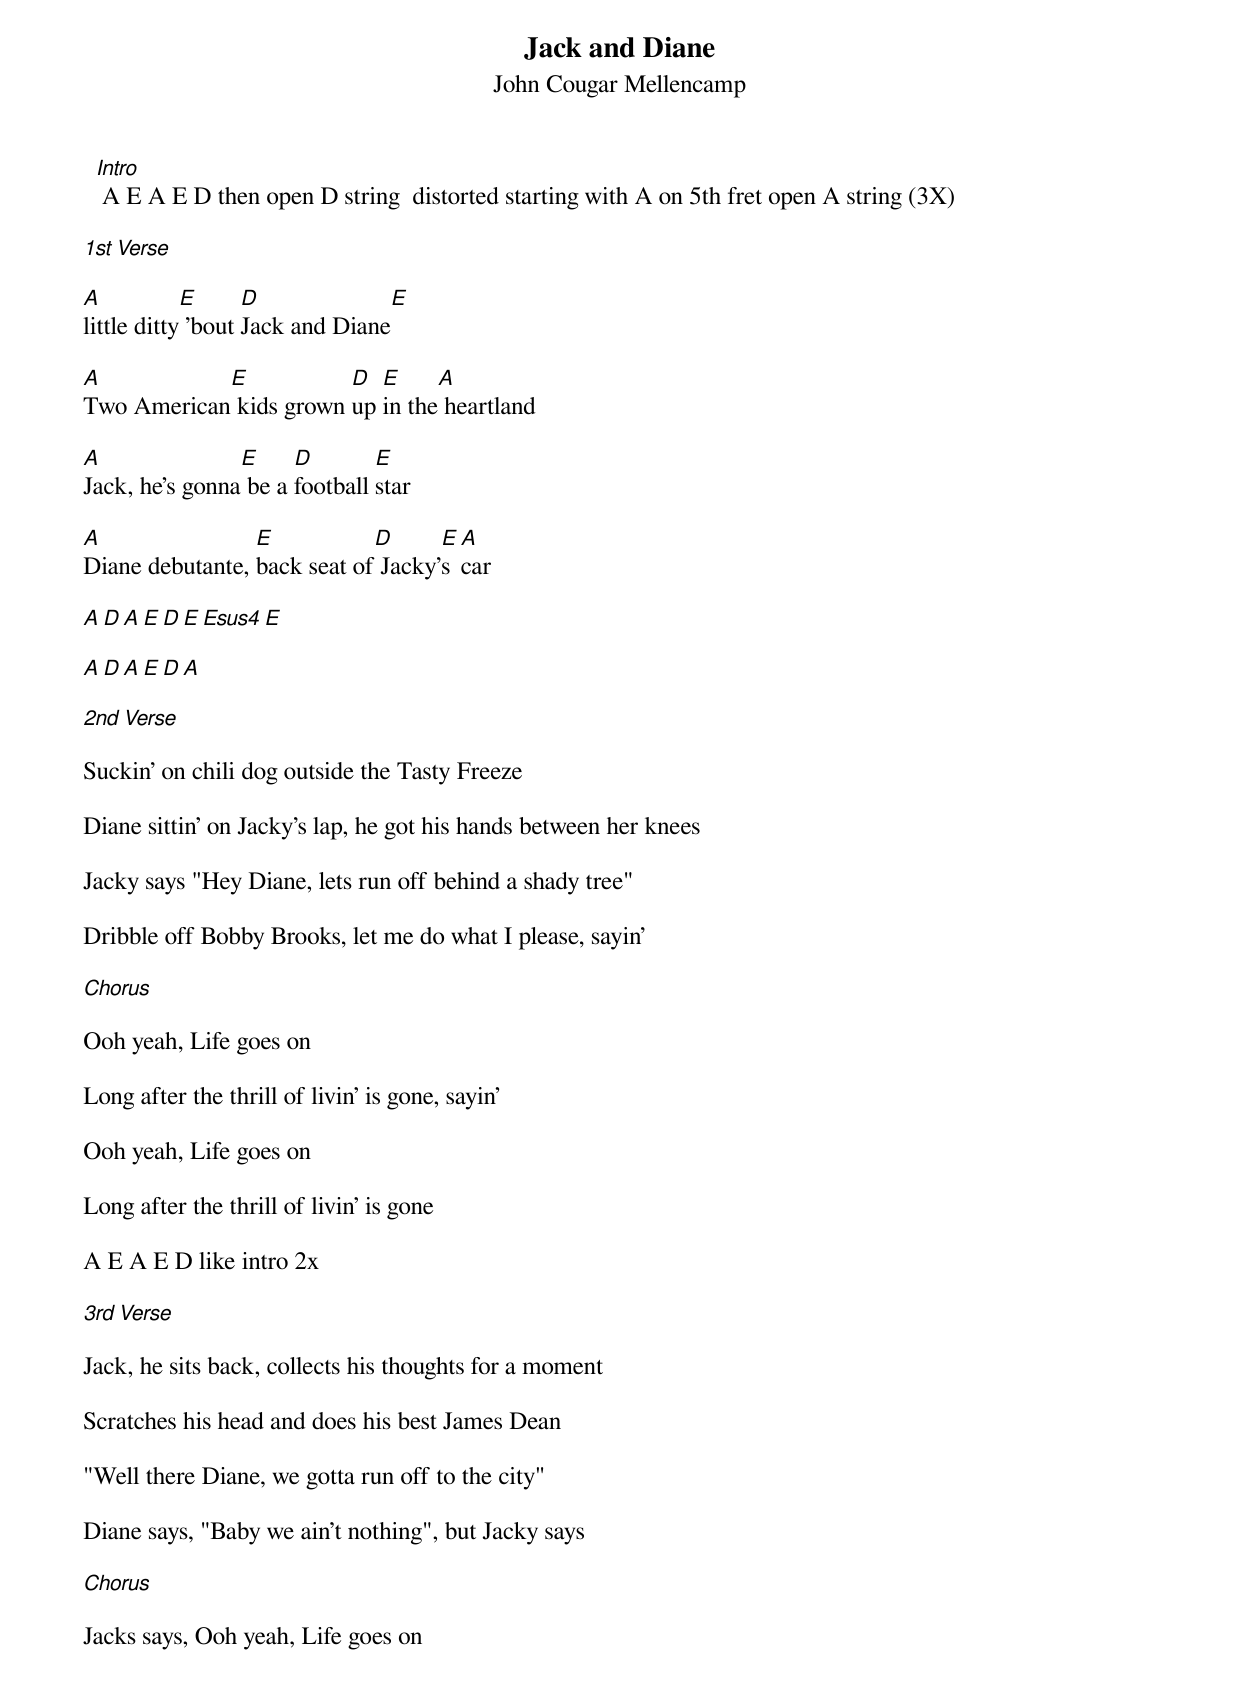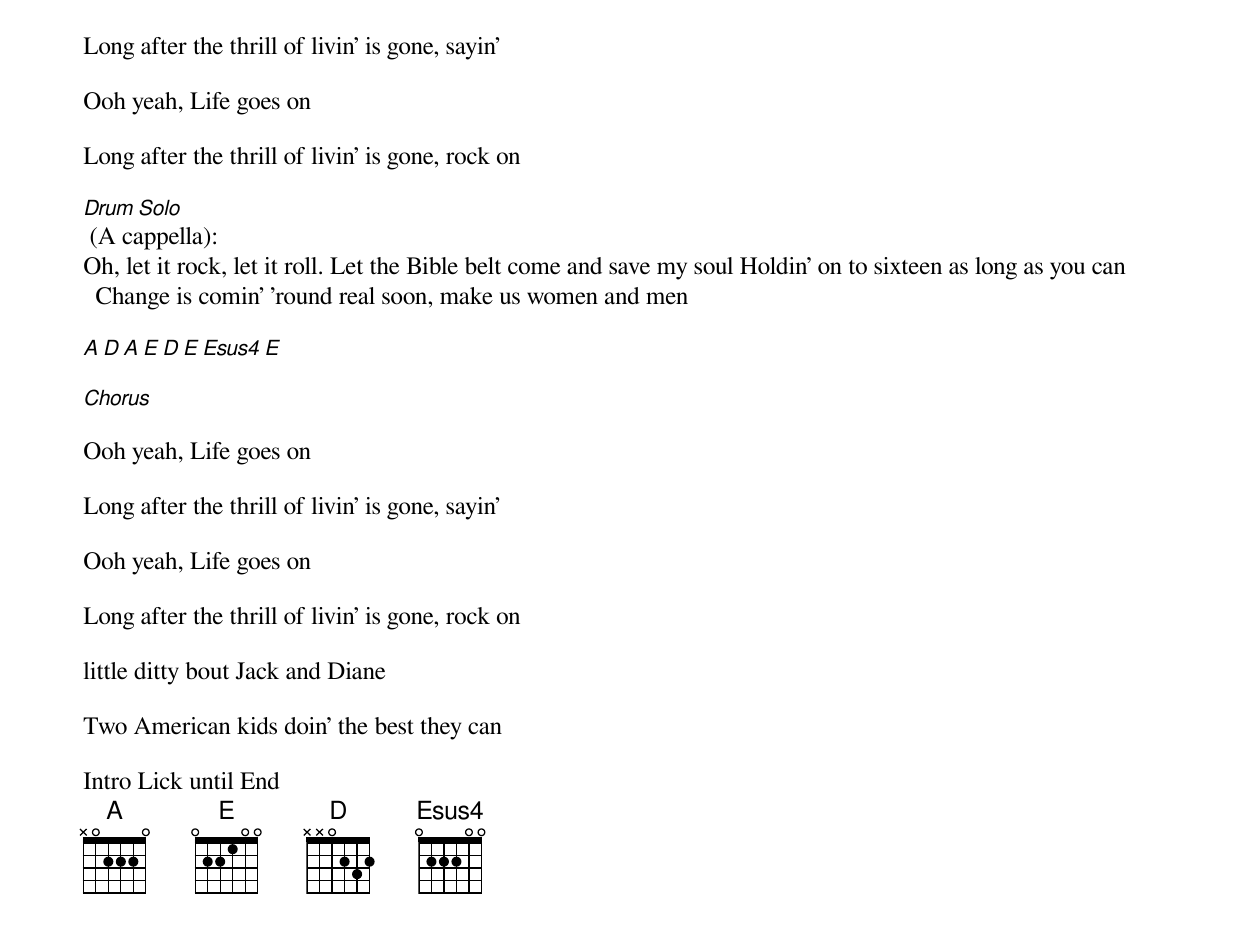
{title:Jack and Diane}
{subtitle:John Cougar Mellencamp}
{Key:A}

  [Intro] A E A E D then open D string  distorted starting with A on 5th fret open A string (3X)

[1st Verse]

[A]little ditty[E] 'bout [D]Jack and Diane[E]

[A]Two American[E] kids grown [D]up [E]in the[A] heartland

[A]Jack, he's gonna[E] be a [D]football [E]star

[A]Diane debutante, [E]back seat of[D] Jacky'[E]s [A]car

[A][D][A][E][D][E][Esus4][E]

[A][D][A][E][D][A]

[2nd Verse]

Suckin' on chili dog outside the Tasty Freeze

Diane sittin' on Jacky's lap, he got his hands between her knees

Jacky says "Hey Diane, lets run off behind a shady tree"

Dribble off Bobby Brooks, let me do what I please, sayin'

[Chorus]

Ooh yeah, Life goes on

Long after the thrill of livin' is gone, sayin'

Ooh yeah, Life goes on

Long after the thrill of livin' is gone

A E A E D like intro 2x

[3rd Verse]

Jack, he sits back, collects his thoughts for a moment

Scratches his head and does his best James Dean

"Well there Diane, we gotta run off to the city"

Diane says, "Baby we ain't nothing", but Jacky says

[Chorus]

Jacks says, Ooh yeah, Life goes on

Long after the thrill of livin' is gone, sayin'

Ooh yeah, Life goes on

Long after the thrill of livin' is gone, rock on

[Drum Solo] (A cappella):
Oh, let it rock, let it roll. Let the Bible belt come and save my soul Holdin' on to sixteen as long as you can Change is comin' 'round real soon, make us women and men

[A][D][A][E][D][E][Esus4][E]

[Chorus]

Ooh yeah, Life goes on

Long after the thrill of livin' is gone, sayin'

Ooh yeah, Life goes on

Long after the thrill of livin' is gone, rock on

little ditty bout Jack and Diane

Two American kids doin' the best they can

Intro Lick until End
